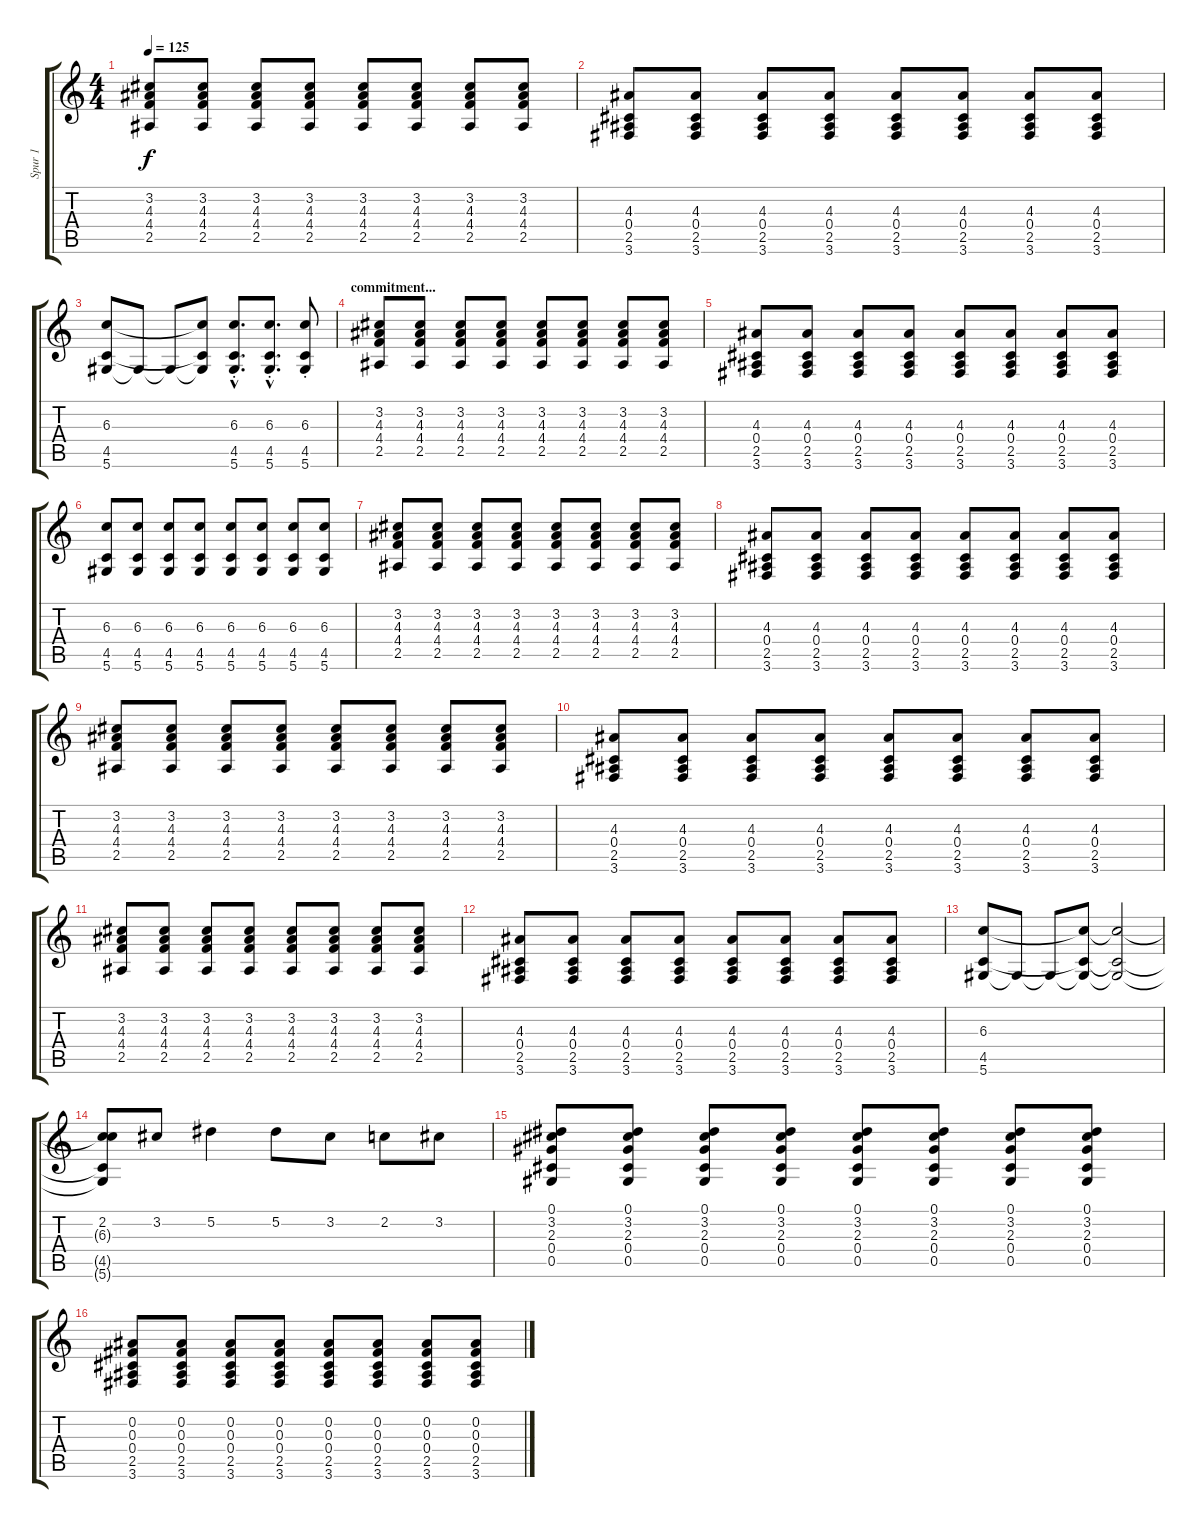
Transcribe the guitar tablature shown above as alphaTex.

\track ("Spur 1" "Spur 1") {instrument overdrivenguitar}
\staff {score tabs}
\tuning (Eb4 Bb3 Gb3 Db3 Ab2 Eb2) {hide}
\ts (4 4)
\tempo 125
\clef g2
\ks c
(3.2 4.3 4.4 2.5).8{dy f} (3.2 4.3 4.4 2.5).8 (3.2 4.3 4.4 2.5).8 (3.2 4.3 4.4 2.5).8 (3.2 4.3 4.4 2.5).8 (3.2 4.3 4.4 2.5).8 (3.2 4.3 4.4 2.5).8 (3.2 4.3 4.4 2.5).8 |
(4.3 0.4 2.5 3.6).8 (4.3 0.4 2.5 3.6).8 (4.3 0.4 2.5 3.6).8 (4.3 0.4 2.5 3.6).8 (4.3 0.4 2.5 3.6).8 (4.3 0.4 2.5 3.6).8 (4.3 0.4 2.5 3.6).8 (4.3 0.4 2.5 3.6).8 |
(6.3 4.5 5.6).8 5.6{t}.8 5.6{t}.8 (6.3{t} 4.5{t} 5.6{t}).8 (6.3{hac st} 4.5{hac st} 5.6{st}).8{d} (6.3{hac st} 4.5{hac st} 5.6{st}).8{d} (6.3{st} 4.5{st} 5.6{st}).8 |
\section ("" "commitment...")
(3.2 4.3 4.4 2.5).8 (3.2 4.3 4.4 2.5).8 (3.2 4.3 4.4 2.5).8 (3.2 4.3 4.4 2.5).8 (3.2 4.3 4.4 2.5).8 (3.2 4.3 4.4 2.5).8 (3.2 4.3 4.4 2.5).8 (3.2 4.3 4.4 2.5).8 |
(4.3 0.4 2.5 3.6).8 (4.3 0.4 2.5 3.6).8 (4.3 0.4 2.5 3.6).8 (4.3 0.4 2.5 3.6).8 (4.3 0.4 2.5 3.6).8 (4.3 0.4 2.5 3.6).8 (4.3 0.4 2.5 3.6).8 (4.3 0.4 2.5 3.6).8 |
(6.3 4.5 5.6).8 (6.3 4.5 5.6).8 (6.3 4.5 5.6).8 (6.3 4.5 5.6).8 (6.3 4.5 5.6).8 (6.3 4.5 5.6).8 (6.3 4.5 5.6).8 (6.3 4.5 5.6).8 |
(3.2 4.3 4.4 2.5).8 (3.2 4.3 4.4 2.5).8 (3.2 4.3 4.4 2.5).8 (3.2 4.3 4.4 2.5).8 (3.2 4.3 4.4 2.5).8 (3.2 4.3 4.4 2.5).8 (3.2 4.3 4.4 2.5).8 (3.2 4.3 4.4 2.5).8 |
(4.3 0.4 2.5 3.6).8 (4.3 0.4 2.5 3.6).8 (4.3 0.4 2.5 3.6).8 (4.3 0.4 2.5 3.6).8 (4.3 0.4 2.5 3.6).8 (4.3 0.4 2.5 3.6).8 (4.3 0.4 2.5 3.6).8 (4.3 0.4 2.5 3.6).8 |
(3.2 4.3 4.4 2.5).8 (3.2 4.3 4.4 2.5).8 (3.2 4.3 4.4 2.5).8 (3.2 4.3 4.4 2.5).8 (3.2 4.3 4.4 2.5).8 (3.2 4.3 4.4 2.5).8 (3.2 4.3 4.4 2.5).8 (3.2 4.3 4.4 2.5).8 |
(4.3 0.4 2.5 3.6).8 (4.3 0.4 2.5 3.6).8 (4.3 0.4 2.5 3.6).8 (4.3 0.4 2.5 3.6).8 (4.3 0.4 2.5 3.6).8 (4.3 0.4 2.5 3.6).8 (4.3 0.4 2.5 3.6).8 (4.3 0.4 2.5 3.6).8 |
(3.2 4.3 4.4 2.5).8 (3.2 4.3 4.4 2.5).8 (3.2 4.3 4.4 2.5).8 (3.2 4.3 4.4 2.5).8 (3.2 4.3 4.4 2.5).8 (3.2 4.3 4.4 2.5).8 (3.2 4.3 4.4 2.5).8 (3.2 4.3 4.4 2.5).8 |
(4.3 0.4 2.5 3.6).8 (4.3 0.4 2.5 3.6).8 (4.3 0.4 2.5 3.6).8 (4.3 0.4 2.5 3.6).8 (4.3 0.4 2.5 3.6).8 (4.3 0.4 2.5 3.6).8 (4.3 0.4 2.5 3.6).8 (4.3 0.4 2.5 3.6).8 |
(6.3 4.5 5.6).8 5.6{t}.8 5.6{t}.8 (6.3{t} 4.5{t} 5.6{t}).8 (6.3{t} 4.5{t} 5.6{t}).2 |
(2.2 6.3{t} 4.5{t} 5.6{t}).8 3.2.8 5.2.4 5.2.8 3.2.8 2.2.8 3.2.8 |
(0.1 3.2 2.3 0.4 0.5).8 (0.1 3.2 2.3 0.4 0.5).8 (0.1 3.2 2.3 0.4 0.5).8 (0.1 3.2 2.3 0.4 0.5).8 (0.1 3.2 2.3 0.4 0.5).8 (0.1 3.2 2.3 0.4 0.5).8 (0.1 3.2 2.3 0.4 0.5).8 (0.1 3.2 2.3 0.4 0.5).8 |
(0.2 0.3 0.4 2.5 3.6).8 (0.2 0.3 0.4 2.5 3.6).8 (0.2 0.3 0.4 2.5 3.6).8 (0.2 0.3 0.4 2.5 3.6).8 (0.2 0.3 0.4 2.5 3.6).8 (0.2 0.3 0.4 2.5 3.6).8 (0.2 0.3 0.4 2.5 3.6).8 (0.2 0.3 0.4 2.5 3.6).8
